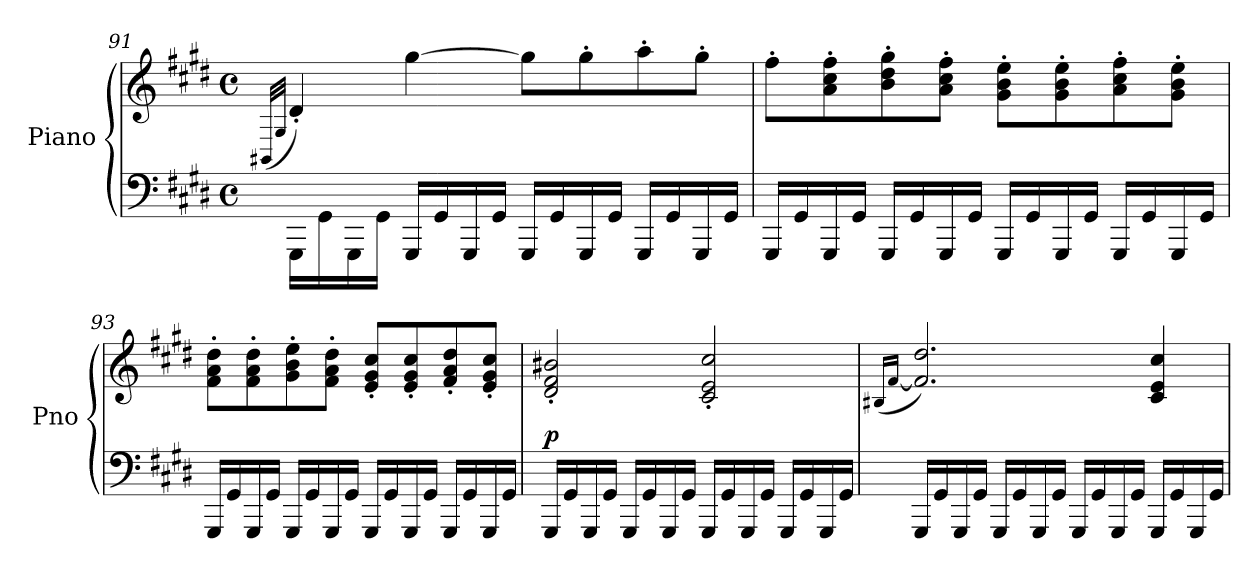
**kern	**kern	**dynam
*part1	*part1	*part1
*staff2	*staff1	*staff1/2
*I"Piano	*	*
*I'Pno	*	*
!!LO:LB:g=z
*clefF4	*clefG2	*
*k[f#c#g#d#]	*k[f#c#g#d#]	*
*M4/4	*M4/4	*
*met(c)	*met(c)	*
=91	=91	=91
.	(32qBB#X/LLL	.
.	32qG#/JJJ	.
16GGG#\LL	4d#'/)	.
16GG#\	.	.
16GGG#\	.	.
16GG#\JJ	.	.
!	!	!LO:DY:b
16GGG#/LL	[4gg#\	other-dynamics
16GG#/	.	.
16GGG#/	.	.
16GG#/JJ	.	.
16GGG#/LL	8gg#\L]	.
16GG#/	.	.
16GGG#/	8gg#'\	.
16GG#/JJ	.	.
16GGG#/LL	8aa'\	.
16GG#/	.	.
16GGG#/	8gg#'\J	.
16GG#/JJ	.	.
=92	=92	=92
16GGG#/LL	8ff#'\L	.
16GG#/	.	.
16GGG#/	8a\' 8cc#\' 8ff#\'	.
16GG#/JJ	.	.
16GGG#/LL	8b\' 8dd#\' 8gg#\'	.
16GG#/	.	.
16GGG#/	8a\' 8cc#\' 8ff#\'J	.
16GG#/JJ	.	.
16GGG#/LL	8g#\' 8b\' 8ee\'L	.
16GG#/	.	.
16GGG#/	8g#\' 8b\' 8ee\'	.
16GG#/JJ	.	.
16GGG#/LL	8a\' 8cc#\' 8ff#\'	.
16GG#/	.	.
16GGG#/	8g#\' 8b\' 8ee\'J	.
16GG#/JJ	.	.
=93	=93	=93
16GGG#/LL	8f#\' 8a\' 8dd#\'L	.
16GG#/	.	.
16GGG#/	8f#\' 8a\' 8dd#\'	.
16GG#/JJ	.	.
16GGG#/LL	8g#\' 8b\' 8ee\'	.
16GG#/	.	.
16GGG#/	8f#\' 8a\' 8dd#\'J	.
16GG#/JJ	.	.
16GGG#/LL	8e/' 8g#/' 8cc#/'L	.
16GG#/	.	.
16GGG#/	8e/' 8g#/' 8cc#/'	.
16GG#/JJ	.	.
16GGG#/LL	8f#/' 8a/' 8dd#/'	.
16GG#/	.	.
16GGG#/	8e/' 8g#/' 8cc#/'J	.
16GG#/JJ	.	.
!!LO:LB:g=z
=94	=94	=94
!	!	!LO:DY:a=2
16GGG#/LL	2d#/' 2f#/' 2b#X/'	p
16GG#/	.	.
16GGG#/	.	.
16GG#/JJ	.	.
16GGG#/LL	.	.
16GG#/	.	.
16GGG#/	.	.
16GG#/JJ	.	.
16GGG#/LL	2c#/' 2e/' 2cc#/'	.
16GG#/	.	.
16GGG#/	.	.
16GG#/JJ	.	.
16GGG#/LL	.	.
16GG#/	.	.
16GGG#/	.	.
16GG#/JJ	.	.
=95	=95	=95
.	(>16qB#X/LL	.
.	[16qf#/JJ	.
16GGG#/LL	2.f#/] 2.dd#/)	.
16GG#/	.	.
16GGG#/	.	.
16GG#/JJ	.	.
16GGG#/LL	.	.
16GG#/	.	.
16GGG#/	.	.
16GG#/JJ	.	.
16GGG#/LL	.	.
16GG#/	.	.
16GGG#/	.	.
16GG#/JJ	.	.
16GGG#/LL	4c#/ 4e/ 4cc#/	.
16GG#/	.	.
16GGG#/	.	.
16GG#/JJ	.	.
=	=	=
*-	*-	*-
